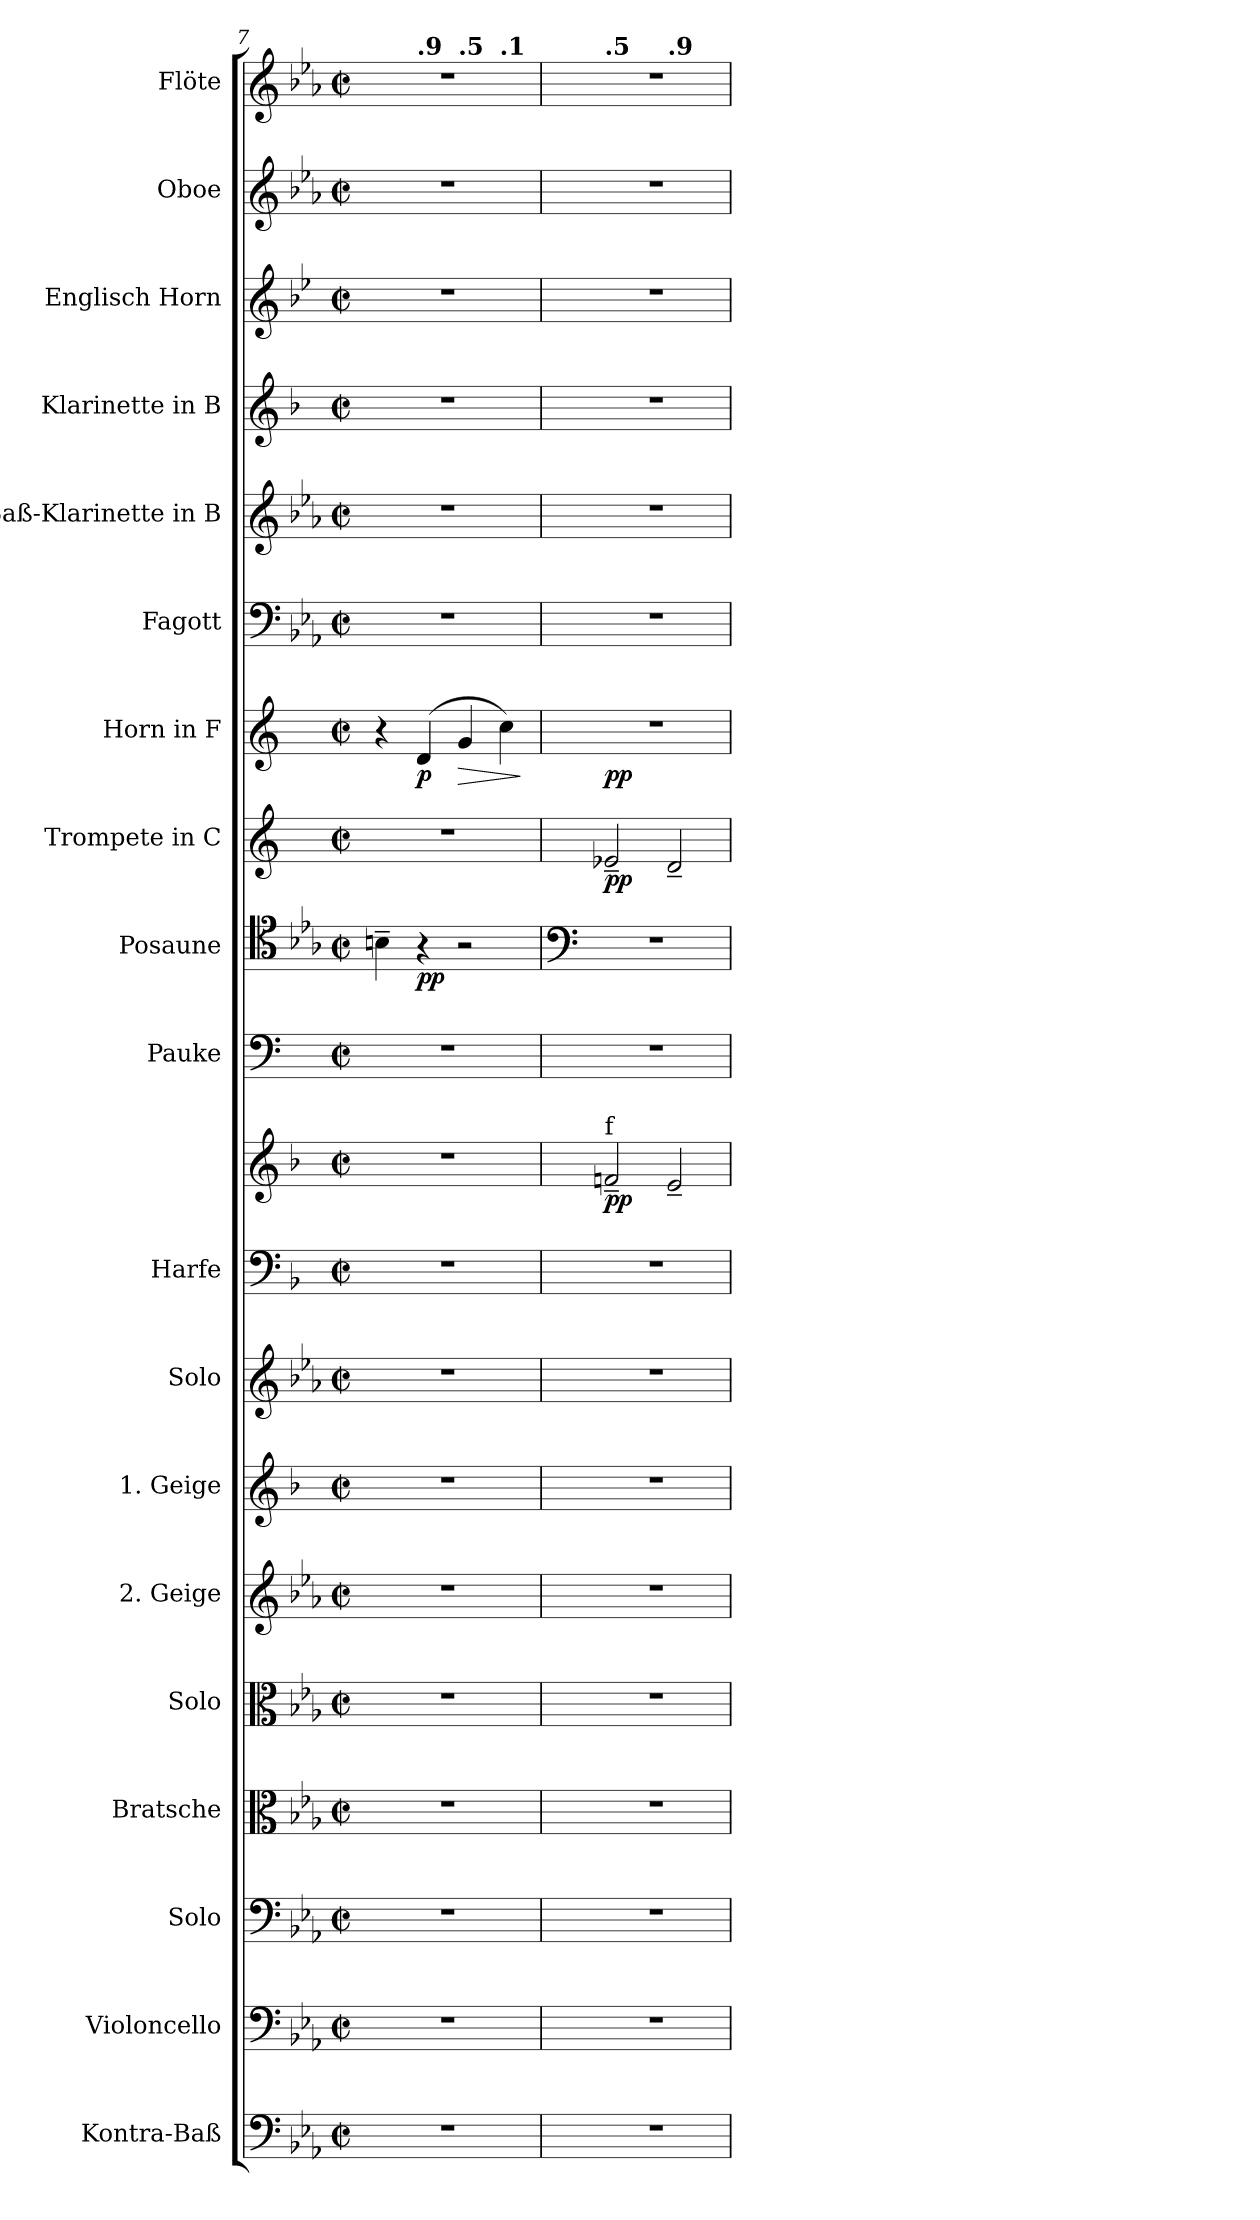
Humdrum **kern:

**kern	**kern	**kern	**kern	**kern	**kern	**kern	**kern	**kern	**kern	**dynam	**kern	**kern	**dynam	**kern	**dynam	**kern	**dynam	**kern	**kern	**kern	**kern	**kern	**kern
*part19	*part18	*part17	*part16	*part15	*part14	*part13	*part12	*part11	*part11	*part11	*part10	*part9	*part9	*part8	*part8	*part7	*part7	*part6	*part5	*part4	*part3	*part2	*part1
*staff20	*staff19	*staff18	*staff17	*staff16	*staff15	*staff14	*staff13	*staff12	*staff11	*staff11/12	*staff10	*staff9	*staff9	*staff8	*staff8	*staff7	*staff7	*staff6	*staff5	*staff4	*staff3	*staff2	*staff1
*I"Kontra-Baß	*I"Violoncello	*I"Solo	*I"Bratsche	*I"Solo	*I"2. Geige	*I"1. Geige	*I"Solo	*I"Harfe	*	*	*I"Pauke	*I"Posaune	*	*I"Trompete in C	*	*I"Horn in F	*	*I"Fagott	*I"Baß-Klarinette in B	*I"Klarinette in B	*I"Englisch Horn	*I"Oboe	*I"Flöte
*	*I'Vlc.	*I'Solo	*I'Br.	*I'Solo	*I'2. Gg	*I'1. Gg.	*I'Solo	*I'Hrf.	*	*	*I'Pk.	*I'Pos.	*	*I'Trp.	*	*I'Hr. F	*	*I'Fg.	*	*I'Kl. B	*I'E. H.	*I'Ob.	*I'Fl.
*clefF4	*clefF4	*clefF4	*clefC3	*clefC3	*clefG2	*clefG2	*clefG2	*clefF4	*clefG2	*	*clefF4	*clefC4	*	*clefG2	*	*clefG2	*	*clefF4	*clefG2	*clefG2	*clefG2	*clefG2	*clefG2
*ITrd7c12	*	*	*	*	*	*ITrd1c2	*	*ITrd1c2	*ITrd1c2	*	*	*	*	*	*	*ITrd4c7	*	*	*ITrd8c14	*ITrd1c2	*ITrd4c7	*	*
*k[b-e-a-]	*k[b-e-a-]	*k[b-e-a-]	*k[b-e-a-]	*k[b-e-a-]	*k[b-e-a-]	*k[b-e-a-]	*k[b-e-a-]	*k[b-e-a-]	*k[b-e-a-]	*	*k[]	*k[b-e-a-]	*	*k[]	*	*k[b-]	*	*k[b-e-a-]	*k[b-e-a-]	*k[b-e-a-]	*k[b-e-a-]	*k[b-e-a-]	*k[b-e-a-]
*M2/2	*M2/2	*M2/2	*M2/2	*M2/2	*M2/2	*M2/2	*M2/2	*M2/2	*M2/2	*	*M2/2	*M2/2	*	*M2/2	*	*M2/2	*	*M2/2	*M2/2	*M2/2	*M2/2	*M2/2	*M2/2
*met(c|)	*met(c|)	*met(c|)	*met(c|)	*met(c|)	*met(c|)	*met(c|)	*met(c|)	*met(c|)	*met(c|)	*	*met(c|)	*met(c|)	*	*met(c|)	*	*met(c|)	*	*met(c|)	*met(c|)	*met(c|)	*met(c|)	*met(c|)	*met(c|)
*MM120	*MM120	*MM120	*MM120	*MM120	*MM120	*MM120	*MM120	*MM120	*MM120	*	*MM120	*MM120	*	*MM120	*	*MM120	*	*MM120	*MM120	*MM120	*MM120	*MM120	*MM120
=7	=7	=7	=7	=7	=7	=7	=7	=7	=7	=7	=7	=7	=7	=7	=7	=7	=7	=7	=7	=7	=7	=7	=7
!	!	!	!	!	!	!	!	!	!	!	!	!	!	!	!	!	!	!	!	!	!	!	!LO:TX:a:B:t=poco allargando   _      _      _     _      _      _     _     _     tempo
*	*	*	*	*	*	*	*	*	*	*	*	*	*	*	*	*	*	*	*	*	*	*	*^
*	*	*	*	*	*	*	*	*	*	*	*	*	*	*	*	*	*	*	*	*	*	*	*	*^
*	*	*	*	*	*	*	*	*	*	*	*	*	*	*	*	*	*	*	*	*	*	*	*	*	*^
1r	1r	1r	1r	1r	1r	1r	1r	1r	1r	.	1r	4Bn~\	.	1r	.	4r	.	1r	1r	1r	1r	1r	1r	4ryy	2ryy	2.ryy
*	*	*	*	*	*	*	*	*	*	*	*	*	*	*	*	*	*	*	*	*	*	*	*MM118	*	*	*
!	!	!	!	!	!	!	!	!	!	!	!	!	!	!	!	!	!	!	!	!	!	!	!	!LO:TX:a:B:t=.9	!	!
!	!	!	!	!	!	!	!	!	!	!	!	!	!LO:DY:b	!	!	!	!LO:DY:b	!	!	!	!	!	!	!	!	!
.	.	.	.	.	.	.	.	.	.	.	.	4r	pp	.	.	(>4G/	p	.	.	.	.	.	.	2.ryy	.	.
*	*	*	*	*	*	*	*	*	*	*	*	*	*	*	*	*	*	*	*	*	*	*	*MM118	*	*	*
!	!	!	!	!	!	!	!	!	!	!	!	!	!	!	!	!	!	!	!	!	!	!	!	!	!LO:TX:a:B:t=.5	!
!	!	!	!	!	!	!	!	!	!	!	!	!	!	!	!	!	!LO:HP:b	!	!	!	!	!	!	!	!	!
.	.	.	.	.	.	.	.	.	.	.	.	2r	.	.	.	4c/	>	.	.	.	.	.	.	.	2ryy	.
*	*	*	*	*	*	*	*	*	*	*	*	*	*	*	*	*	*	*	*	*	*	*	*MM118	*	*	*
!	!	!	!	!	!	!	!	!	!	!	!	!	!	!	!	!	!	!	!	!	!	!	!	!	!	!LO:TX:a:B:t=.1
.	.	.	.	.	.	.	.	.	.	.	.	.	.	.	.	4f\)	.	.	.	.	.	.	.	.	.	4ryy
.	.	.	.	.	.	.	.	.	.	.	.	.	.	.	.	.	]	.	.	.	.	.	.	.	.	.
*	*	*	*	*	*	*	*	*	*	*	*	*	*	*	*	*	*	*	*	*	*	*	*v	*v	*v	*v
=8	=8	=8	=8	=8	=8	=8	=8	=8	=8	=8	=8	=8	=8	=8	=8	=8	=8	=8	=8	=8	=8	=8	=8
*	*	*	*	*	*	*	*	*	*	*	*	*clefF4	*	*	*	*	*	*	*	*	*	*	*
*	*	*	*	*	*	*	*	*	*	*	*	*	*	*	*	*	*	*	*	*	*	*	*MM116
*	*	*	*	*	*	*	*	*	*	*	*	*	*	*	*	*	*	*	*	*	*	*	*^
*	*	*	*	*	*	*	*	*	*	*	*	*	*	*	*	*	*	*	*	*	*	*	*	*^
*	*	*	*	*	*	*	*	*	*	*	*	*	*	*	*	*	*	*	*	*	*	*	*	*	*^
!	!	!	!	!	!	!	!	!	!	!	!	!	!	!	!	!	!	!	!	!	!	!	!LO:TX:a:B:t=.5	!	!	!
!	!	!	!	!	!	!	!	!	!LO:TX:a:t=f	!	!	!	!	!	!	!	!	!	!	!	!	!	!	!	!	!
!	!	!	!	!	!	!	!	!	!	!LO:DY:b	!	!	!	!	!LO:DY:b	!	!LO:DY:b	!	!	!	!	!	!	!	!	!
*	*	*	*	*	*	*	*	*	*	*	*	*	*	*	*	*	*	*	*	*	*	*	*	*v	*v	*v
1r	1r	1r	1r	1r	1r	1r	1r	1r	2e-X~/	pp	1r	1r	.	2e-X~/	pp	1r	pp	1r	1r	1r	1r	1r	1r	2ryy
*	*	*	*	*	*	*	*	*	*	*	*	*	*	*	*	*	*	*	*	*	*	*	*MM112	*
!	!	!	!	!	!	!	!	!	!	!	!	!	!	!	!	!	!	!	!	!	!	!	!	!LO:TX:a:B:t=.9
.	.	.	.	.	.	.	.	.	2d~/	.	.	.	.	2d~/	.	.	.	.	.	.	.	.	.	2ryy
*	*	*	*	*	*	*	*	*	*	*	*	*	*	*	*	*	*	*	*	*	*	*	*v	*v
=	=	=	=	=	=	=	=	=	=	=	=	=	=	=	=	=	=	=	=	=	=	=	=
*-	*-	*-	*-	*-	*-	*-	*-	*-	*-	*-	*-	*-	*-	*-	*-	*-	*-	*-	*-	*-	*-	*-	*-
